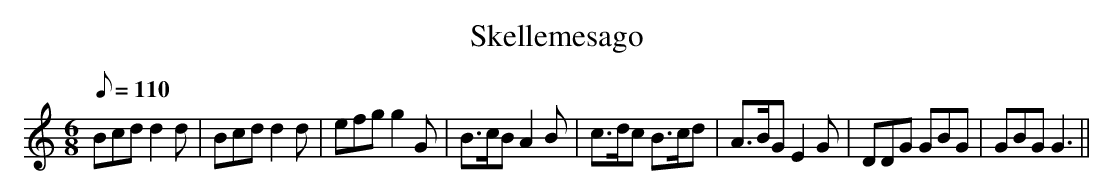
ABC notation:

X:1
T:Skellemesago
L:1/8
M:6/8
Q:110
K:G mixolydian
Bcd d2d|Bcd d2d|efg g2G|B>cB A2B|c>dc B>cd|A>BG E2G|DDG GBG|GBG G3||
